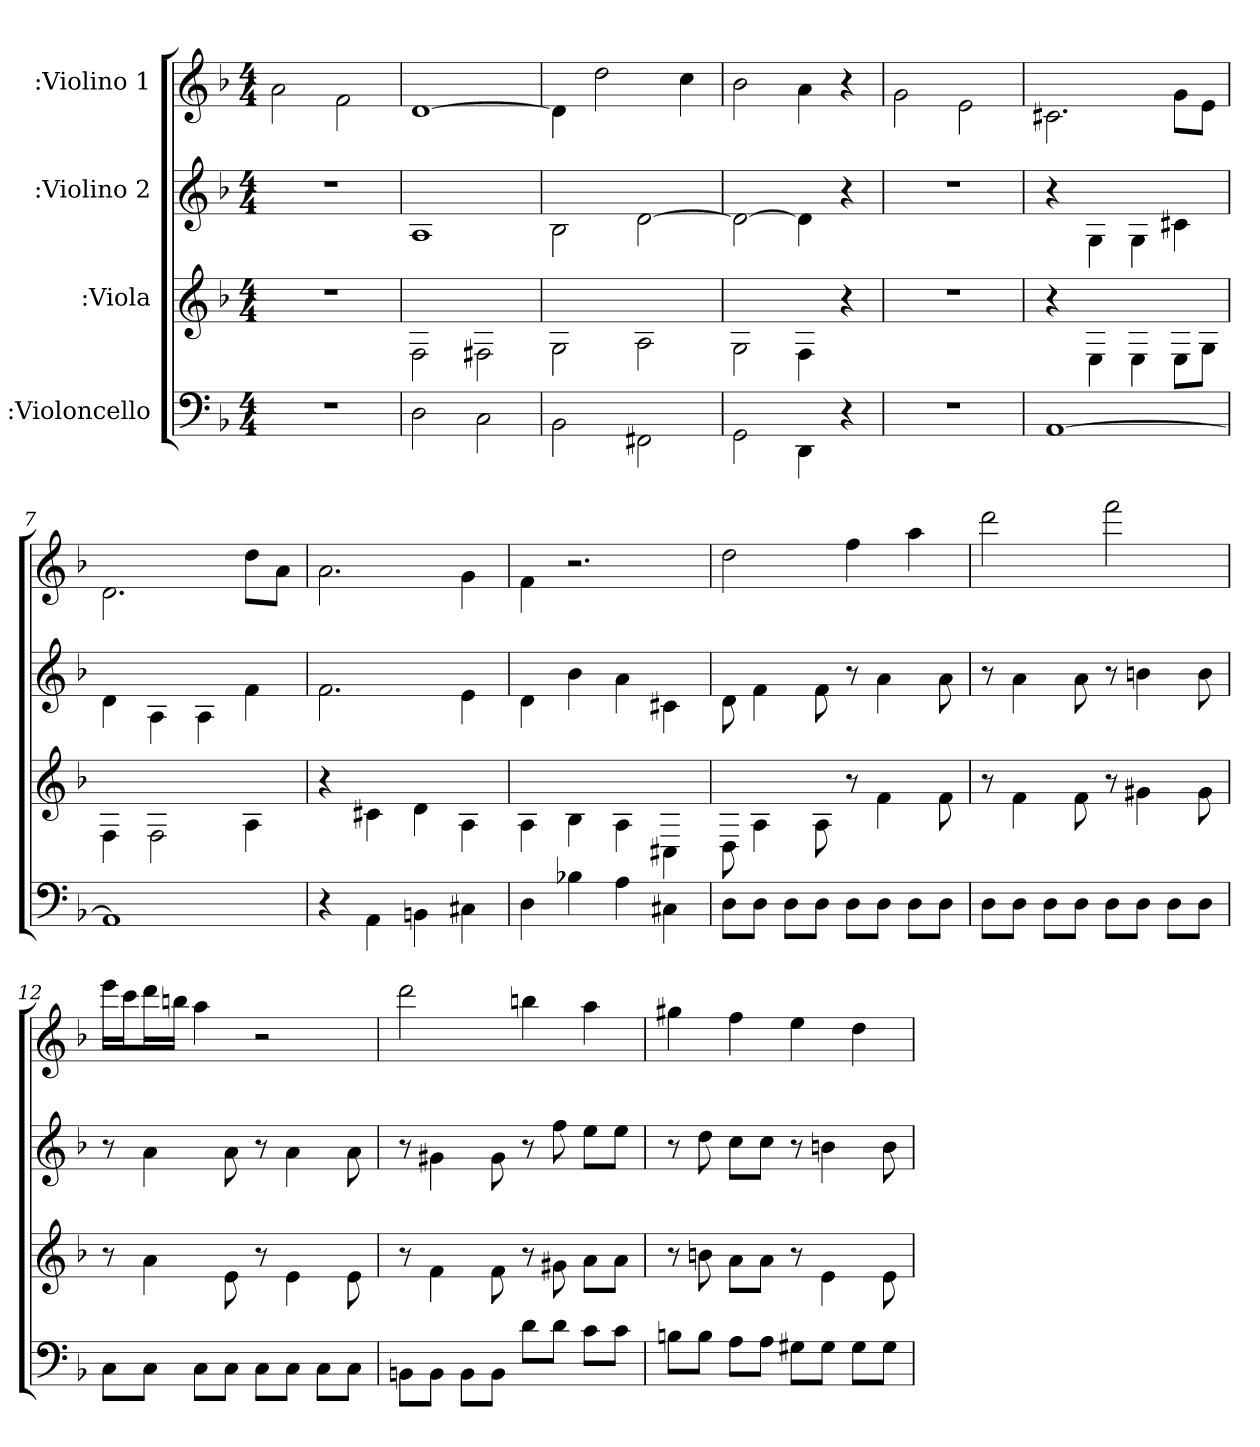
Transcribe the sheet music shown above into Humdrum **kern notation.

**kern	**kern	**kern	**kern
*part4	*part3	*part2	*part1
*staff4	*staff3	*staff2	*staff1
*I":Violoncello	*I":Viola	*I":Violino 2	*I":Violino 1
*clefF4	*	*clefG2	*clefG2
*k[b-]	*k[b-]	*k[b-]	*k[b-]
*d:	*d:	*d:	*d:
*M4/4	*M4/4	*M4/4	*M4/4
=1	=1	=1	=1
1r	1r	1r	2a\
.	.	.	2f\
=2	=2	=2	=2
2D\	2F\	1A\	[1d\
2C\	2F#X\	.	.
=3	=3	=3	=3
2BB-\	2G\	2B-\	4d\]
.	.	.	2dd\
2FF#X\	2A\	[2d\	.
.	.	.	4cc\
=4	=4	=4	=4
2GG\	2G\	2d\_	2b-\
4DD\	4F\	4d\]	4a\
4r	4r	4r	4r
=5	=5	=5	=5
1r	1r	1r	2g\
.	.	.	2e\
=6	=6	=6	=6
[1AA\	4r	4r	2.c#X\
.	4E\	4G\	.
.	4E\	4G\	.
.	8E\L	4c#X\	8g\L
.	8G\J	.	8e\J
=7	=7	=7	=7
1AA\]	4F\	4d\	2.d\
.	2F\	4A\	.
.	.	4A\	.
.	4A\	4f\	8dd\L
.	.	.	8a\J
=8	=8	=8	=8
4r	4r	2.f\	2.a\
4AA\	4c#X\	.	.
4BBn\	4d\	.	.
4C#X\	4A\	4e\	4g\
=9	=9	=9	=9
4D\	4A\	4d\	4f\
4B-X\	4B-\	4b-\	2.r
4A\	4A\	4a\	.
4C#X\	4C#X\	4c#X\	.
=10	=10	=10	=10
8D\L	8D\	8d\	2dd\
8D\J	4A\	4f\	.
8D\L	.	.	.
8D\J	8A\	8f\	.
8D\L	8r	8r	4ff\
8D\J	4f\	4a\	.
8D\L	.	.	4aa\
8D\J	8f\	8a\	.
=11	=11	=11	=11
8D\L	8r	8r	2ddd\
8D\J	4f\	4a\	.
8D\L	.	.	.
8D\J	8f\	8a\	.
8D\L	8r	8r	2fff\
8D\J	4g#X\	4bn\	.
8D\L	.	.	.
8D\J	8g#\	8b\	.
=12	=12	=12	=12
8C\L	8r	8r	16eee\LL
.	.	.	16ccc\J
8C\J	4a\	4a\	16ddd\L
.	.	.	16bbn\JJ
8C\L	.	.	4aa\
8C\J	8e\	8a\	.
8C\L	8r	8r	2r
8C\J	4e\	4a\	.
8C\L	.	.	.
8C\J	8e\	8a\	.
=13	=13	=13	=13
8BBn\L	8r	8r	2ddd\
8BB\J	4f\	4g#X\	.
8BB\L	.	.	.
8BB\J	8f\	8g#\	.
8d\L	8r	8r	4bbn\
8d\J	8g#X\	8ff\	.
8c\L	8a\L	8ee\L	4aa\
8c\J	8a\J	8ee\J	.
=14	=14	=14	=14
8Bn\L	8r	8r	4gg#X\
8B\J	8bn\	8dd\	.
8A\L	8a\L	8cc\L	4ff\
8A\J	8a\J	8cc\J	.
8G#X\L	8r	8r	4ee\
8G#\J	4e\	4bn\	.
8G#\L	.	.	4dd\
8G#\J	8e\	8b\	.
=	=	=	=
*-	*-	*-	*-
